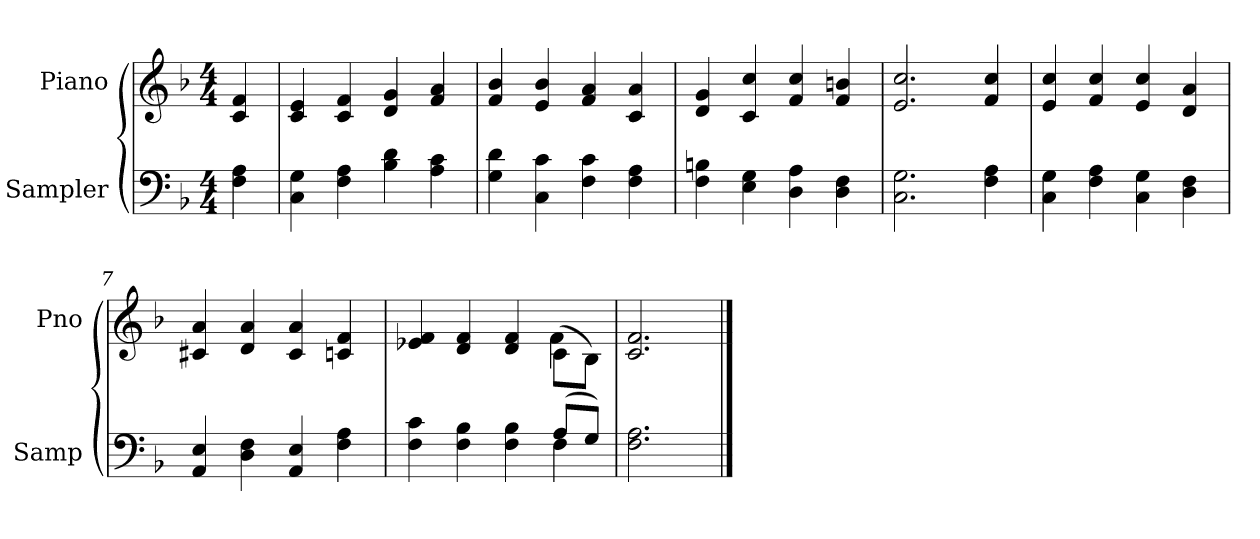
**kern	**kern
*part2	*part1
*staff2	*staff1
*I"Sampler	*I"Piano
*I'Samp	*I'Pno
*clefF4	*clefG2
*k[b-]	*k[b-]
*F:	*F:
*M4/4	*M4/4
=1	=1
4F 4A	4c 4f
=2	=2
4C 4G	4c 4e
4F 4A	4c 4f
4B- 4d	4d 4g
4A 4c	4f 4a
=3	=3
4G 4d	4f 4b-
4C 4c	4e 4b-
4F 4c	4f 4a
4F 4A	4c 4a
=4	=4
4F 4Bn	4d 4g
4E 4G	4c 4cc
4D 4A	4f 4cc
4D 4F	4f 4bn
=5	=5
2.C 2.G	2.e 2.cc
4F 4A	4f 4cc
=6	=6
4C 4G	4e 4cc
4F 4A	4f 4cc
4C 4G	4e 4cc
4D 4F	4d 4a
=7	=7
4AA 4E	4c#X 4a
4D 4F	4d 4a
4AA 4E	4c# 4a
4F 4A	4cn 4f
=8	=8
*^	*^
4F 4c	2.ryy	4e-X 4f	2.ryy
4F 4B-	.	4d 4f	.
4F 4B-	.	4d 4f	.
(8A/L	4F	(8c\L	4f
8G/J)	.	8B-\J)	.
*v	*v	*	*
*	*v	*v
=9	=9
2.F 2.A	2.c 2.f
==	==
*-	*-
